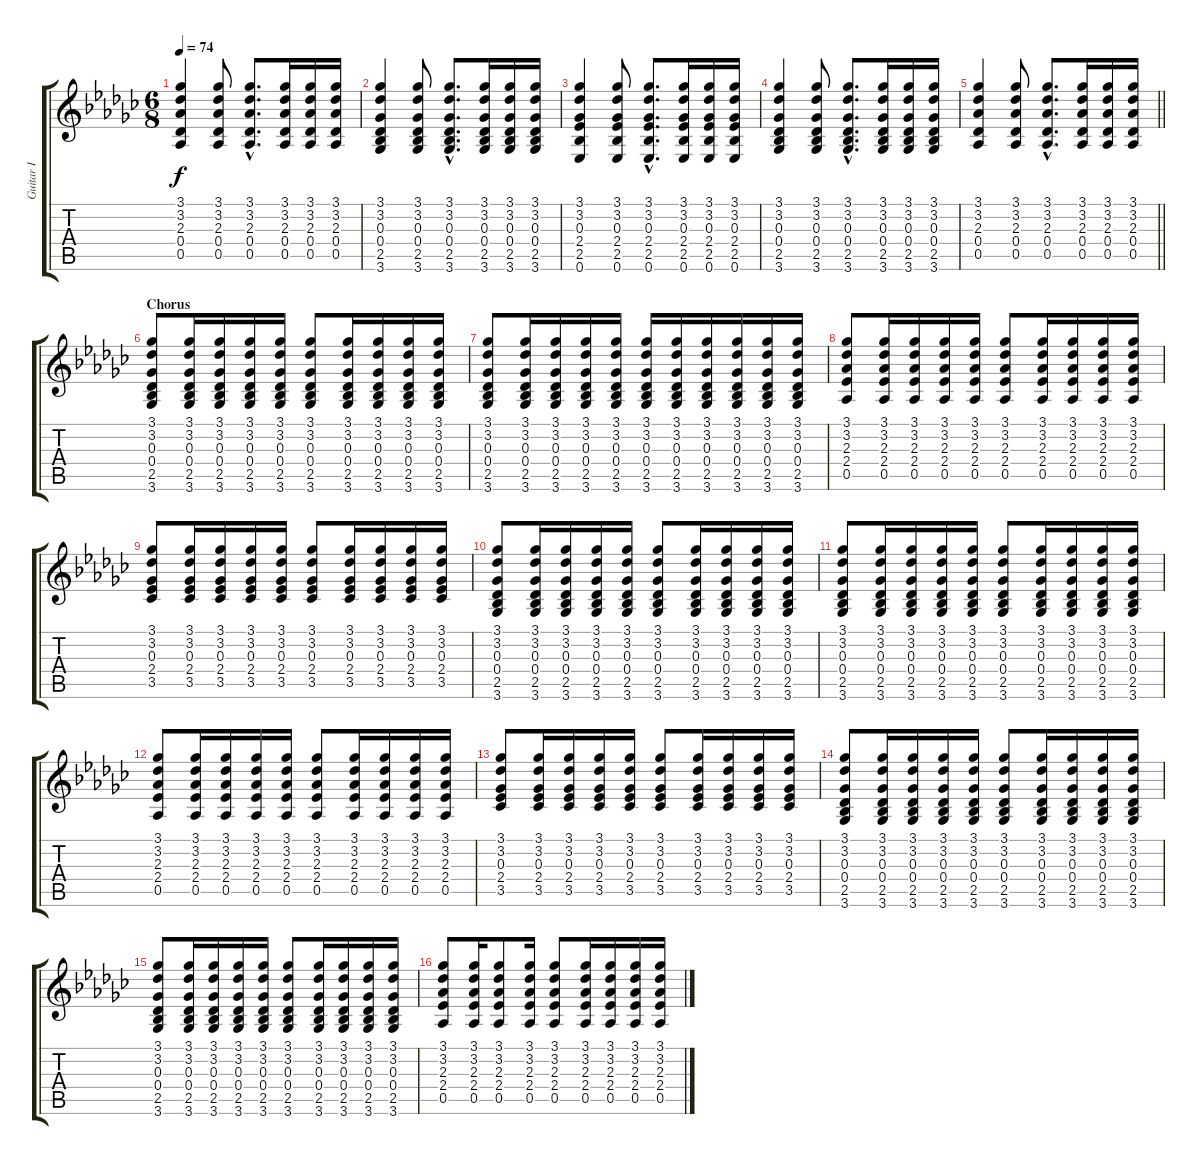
\track ("Guitar I" "Guitar I") {instrument acousticguitarsteel}
\staff {score tabs}
\tuning (Eb4 Bb3 Gb3 Db3 Ab2 Eb2) {hide}
\ts (6 8)
\tempo 74
\clef g2
\ks gb
(3.1 3.2 2.3 0.4 0.5).4{dy f} (3.1 3.2 2.3 0.4 0.5).8 (3.1{hac} 3.2{hac} 2.3{hac} 0.4{hac} 0.5{hac}).8{d} (3.1 3.2 2.3 0.4 0.5).16 (3.1 3.2 2.3 0.4 0.5).16 (3.1 3.2 2.3 0.4 0.5).16 |
(3.1 3.2 0.3 0.4 2.5 3.6).4 (3.1 3.2 0.3 0.4 2.5 3.6).8 (3.1{hac} 3.2{hac} 0.3{hac} 0.4{hac} 2.5{hac} 3.6{hac}).8{d} (3.1 3.2 0.3 0.4 2.5 3.6).16 (3.1 3.2 0.3 0.4 2.5 3.6).16 (3.1 3.2 0.3 0.4 2.5 3.6).16 |
(3.1 3.2 0.3 2.4 2.5 0.6).4 (3.1 3.2 0.3 2.4 2.5 0.6).8 (3.1{hac} 3.2{hac} 0.3{hac} 2.4{hac} 2.5{hac} 0.6{hac}).8{d} (3.1 3.2 0.3 2.4 2.5 0.6).16 (3.1 3.2 0.3 2.4 2.5 0.6).16 (3.1 3.2 0.3 2.4 2.5 0.6).16 |
(3.1 3.2 0.3 0.4 2.5 3.6).4 (3.1 3.2 0.3 0.4 2.5 3.6).8 (3.1{hac} 3.2{hac} 0.3{hac} 0.4{hac} 2.5{hac} 3.6{hac}).8{d} (3.1 3.2 0.3 0.4 2.5 3.6).16 (3.1 3.2 0.3 0.4 2.5 3.6).16 (3.1 3.2 0.3 0.4 2.5 3.6).16 |
\barLineRight lightlight
(3.1 3.2 2.3 0.4 0.5).4 (3.1 3.2 2.3 0.4 0.5).8 (3.1{hac} 3.2{hac} 2.3{hac} 0.4{hac} 0.5{hac}).8{d} (3.1 3.2 2.3 0.4 0.5).16 (3.1 3.2 2.3 0.4 0.5).16 (3.1 3.2 2.3 0.4 0.5).16 |
\section ("" "Chorus")
(3.1 3.2 0.3 0.4 2.5 3.6).8 (3.1 3.2 0.3 0.4 2.5 3.6).16 (3.1 3.2 0.3 0.4 2.5 3.6).16 (3.1 3.2 0.3 0.4 2.5 3.6).16 (3.1 3.2 0.3 0.4 2.5 3.6).16 (3.1 3.2 0.3 0.4 2.5 3.6).8 (3.1 3.2 0.3 0.4 2.5 3.6).16 (3.1 3.2 0.3 0.4 2.5 3.6).16 (3.1 3.2 0.3 0.4 2.5 3.6).16 (3.1 3.2 0.3 0.4 2.5 3.6).16 |
(3.1 3.2 0.3 0.4 2.5 3.6).8 (3.1 3.2 0.3 0.4 2.5 3.6).16 (3.1 3.2 0.3 0.4 2.5 3.6).16 (3.1 3.2 0.3 0.4 2.5 3.6).16 (3.1 3.2 0.3 0.4 2.5 3.6).16 (3.1 3.2 0.3 0.4 2.5 3.6).16 (3.1 3.2 0.3 0.4 2.5 3.6).16 (3.1 3.2 0.3 0.4 2.5 3.6).16 (3.1 3.2 0.3 0.4 2.5 3.6).16 (3.1 3.2 0.3 0.4 2.5 3.6).16 (3.1 3.2 0.3 0.4 2.5 3.6).16 |
(3.1 3.2 2.3 2.4 0.5).8 (3.1 3.2 2.3 2.4 0.5).16 (3.1 3.2 2.3 2.4 0.5).16 (3.1 3.2 2.3 2.4 0.5).16 (3.1 3.2 2.3 2.4 0.5).16 (3.1 3.2 2.3 2.4 0.5).8 (3.1 3.2 2.3 2.4 0.5).16 (3.1 3.2 2.3 2.4 0.5).16 (3.1 3.2 2.3 2.4 0.5).16 (3.1 3.2 2.3 2.4 0.5).16 |
(3.1 3.2 0.3 2.4 3.5).8 (3.1 3.2 0.3 2.4 3.5).16 (3.1 3.2 0.3 2.4 3.5).16 (3.1 3.2 0.3 2.4 3.5).16 (3.1 3.2 0.3 2.4 3.5).16 (3.1 3.2 0.3 2.4 3.5).8 (3.1 3.2 0.3 2.4 3.5).16 (3.1 3.2 0.3 2.4 3.5).16 (3.1 3.2 0.3 2.4 3.5).16 (3.1 3.2 0.3 2.4 3.5).16 |
(3.1 3.2 0.3 0.4 2.5 3.6).8 (3.1 3.2 0.3 0.4 2.5 3.6).16 (3.1 3.2 0.3 0.4 2.5 3.6).16 (3.1 3.2 0.3 0.4 2.5 3.6).16 (3.1 3.2 0.3 0.4 2.5 3.6).16 (3.1 3.2 0.3 0.4 2.5 3.6).8 (3.1 3.2 0.3 0.4 2.5 3.6).16 (3.1 3.2 0.3 0.4 2.5 3.6).16 (3.1 3.2 0.3 0.4 2.5 3.6).16 (3.1 3.2 0.3 0.4 2.5 3.6).16 |
(3.1 3.2 0.3 0.4 2.5 3.6).8 (3.1 3.2 0.3 0.4 2.5 3.6).16 (3.1 3.2 0.3 0.4 2.5 3.6).16 (3.1 3.2 0.3 0.4 2.5 3.6).16 (3.1 3.2 0.3 0.4 2.5 3.6).16 (3.1 3.2 0.3 0.4 2.5 3.6).8 (3.1 3.2 0.3 0.4 2.5 3.6).16 (3.1 3.2 0.3 0.4 2.5 3.6).16 (3.1 3.2 0.3 0.4 2.5 3.6).16 (3.1 3.2 0.3 0.4 2.5 3.6).16 |
(3.1 3.2 2.3 2.4 0.5).8 (3.1 3.2 2.3 2.4 0.5).16 (3.1 3.2 2.3 2.4 0.5).16 (3.1 3.2 2.3 2.4 0.5).16 (3.1 3.2 2.3 2.4 0.5).16 (3.1 3.2 2.3 2.4 0.5).8 (3.1 3.2 2.3 2.4 0.5).16 (3.1 3.2 2.3 2.4 0.5).16 (3.1 3.2 2.3 2.4 0.5).16 (3.1 3.2 2.3 2.4 0.5).16 |
(3.1 3.2 0.3 2.4 3.5).8 (3.1 3.2 0.3 2.4 3.5).16 (3.1 3.2 0.3 2.4 3.5).16 (3.1 3.2 0.3 2.4 3.5).16 (3.1 3.2 0.3 2.4 3.5).16 (3.1 3.2 0.3 2.4 3.5).8 (3.1 3.2 0.3 2.4 3.5).16 (3.1 3.2 0.3 2.4 3.5).16 (3.1 3.2 0.3 2.4 3.5).16 (3.1 3.2 0.3 2.4 3.5).16 |
(3.1 3.2 0.3 0.4 2.5 3.6).8 (3.1 3.2 0.3 0.4 2.5 3.6).16 (3.1 3.2 0.3 0.4 2.5 3.6).16 (3.1 3.2 0.3 0.4 2.5 3.6).16 (3.1 3.2 0.3 0.4 2.5 3.6).16 (3.1 3.2 0.3 0.4 2.5 3.6).8 (3.1 3.2 0.3 0.4 2.5 3.6).16 (3.1 3.2 0.3 0.4 2.5 3.6).16 (3.1 3.2 0.3 0.4 2.5 3.6).16 (3.1 3.2 0.3 0.4 2.5 3.6).16 |
(3.1 3.2 0.3 0.4 2.5 3.6).8 (3.1 3.2 0.3 0.4 2.5 3.6).16 (3.1 3.2 0.3 0.4 2.5 3.6).16 (3.1 3.2 0.3 0.4 2.5 3.6).16 (3.1 3.2 0.3 0.4 2.5 3.6).16 (3.1 3.2 0.3 0.4 2.5 3.6).8 (3.1 3.2 0.3 0.4 2.5 3.6).16 (3.1 3.2 0.3 0.4 2.5 3.6).16 (3.1 3.2 0.3 0.4 2.5 3.6).16 (3.1 3.2 0.3 0.4 2.5 3.6).16 |
(3.1 3.2 2.3 2.4 0.5).8 (3.1 3.2 2.3 2.4 0.5).16 (3.1 3.2 2.3 2.4 0.5).8 (3.1 3.2 2.3 2.4 0.5).16 (3.1 3.2 2.3 2.4 0.5).8 (3.1 3.2 2.3 2.4 0.5).16 (3.1 3.2 2.3 2.4 0.5).16 (3.1 3.2 2.3 2.4 0.5).16 (3.1 3.2 2.3 2.4 0.5).16
